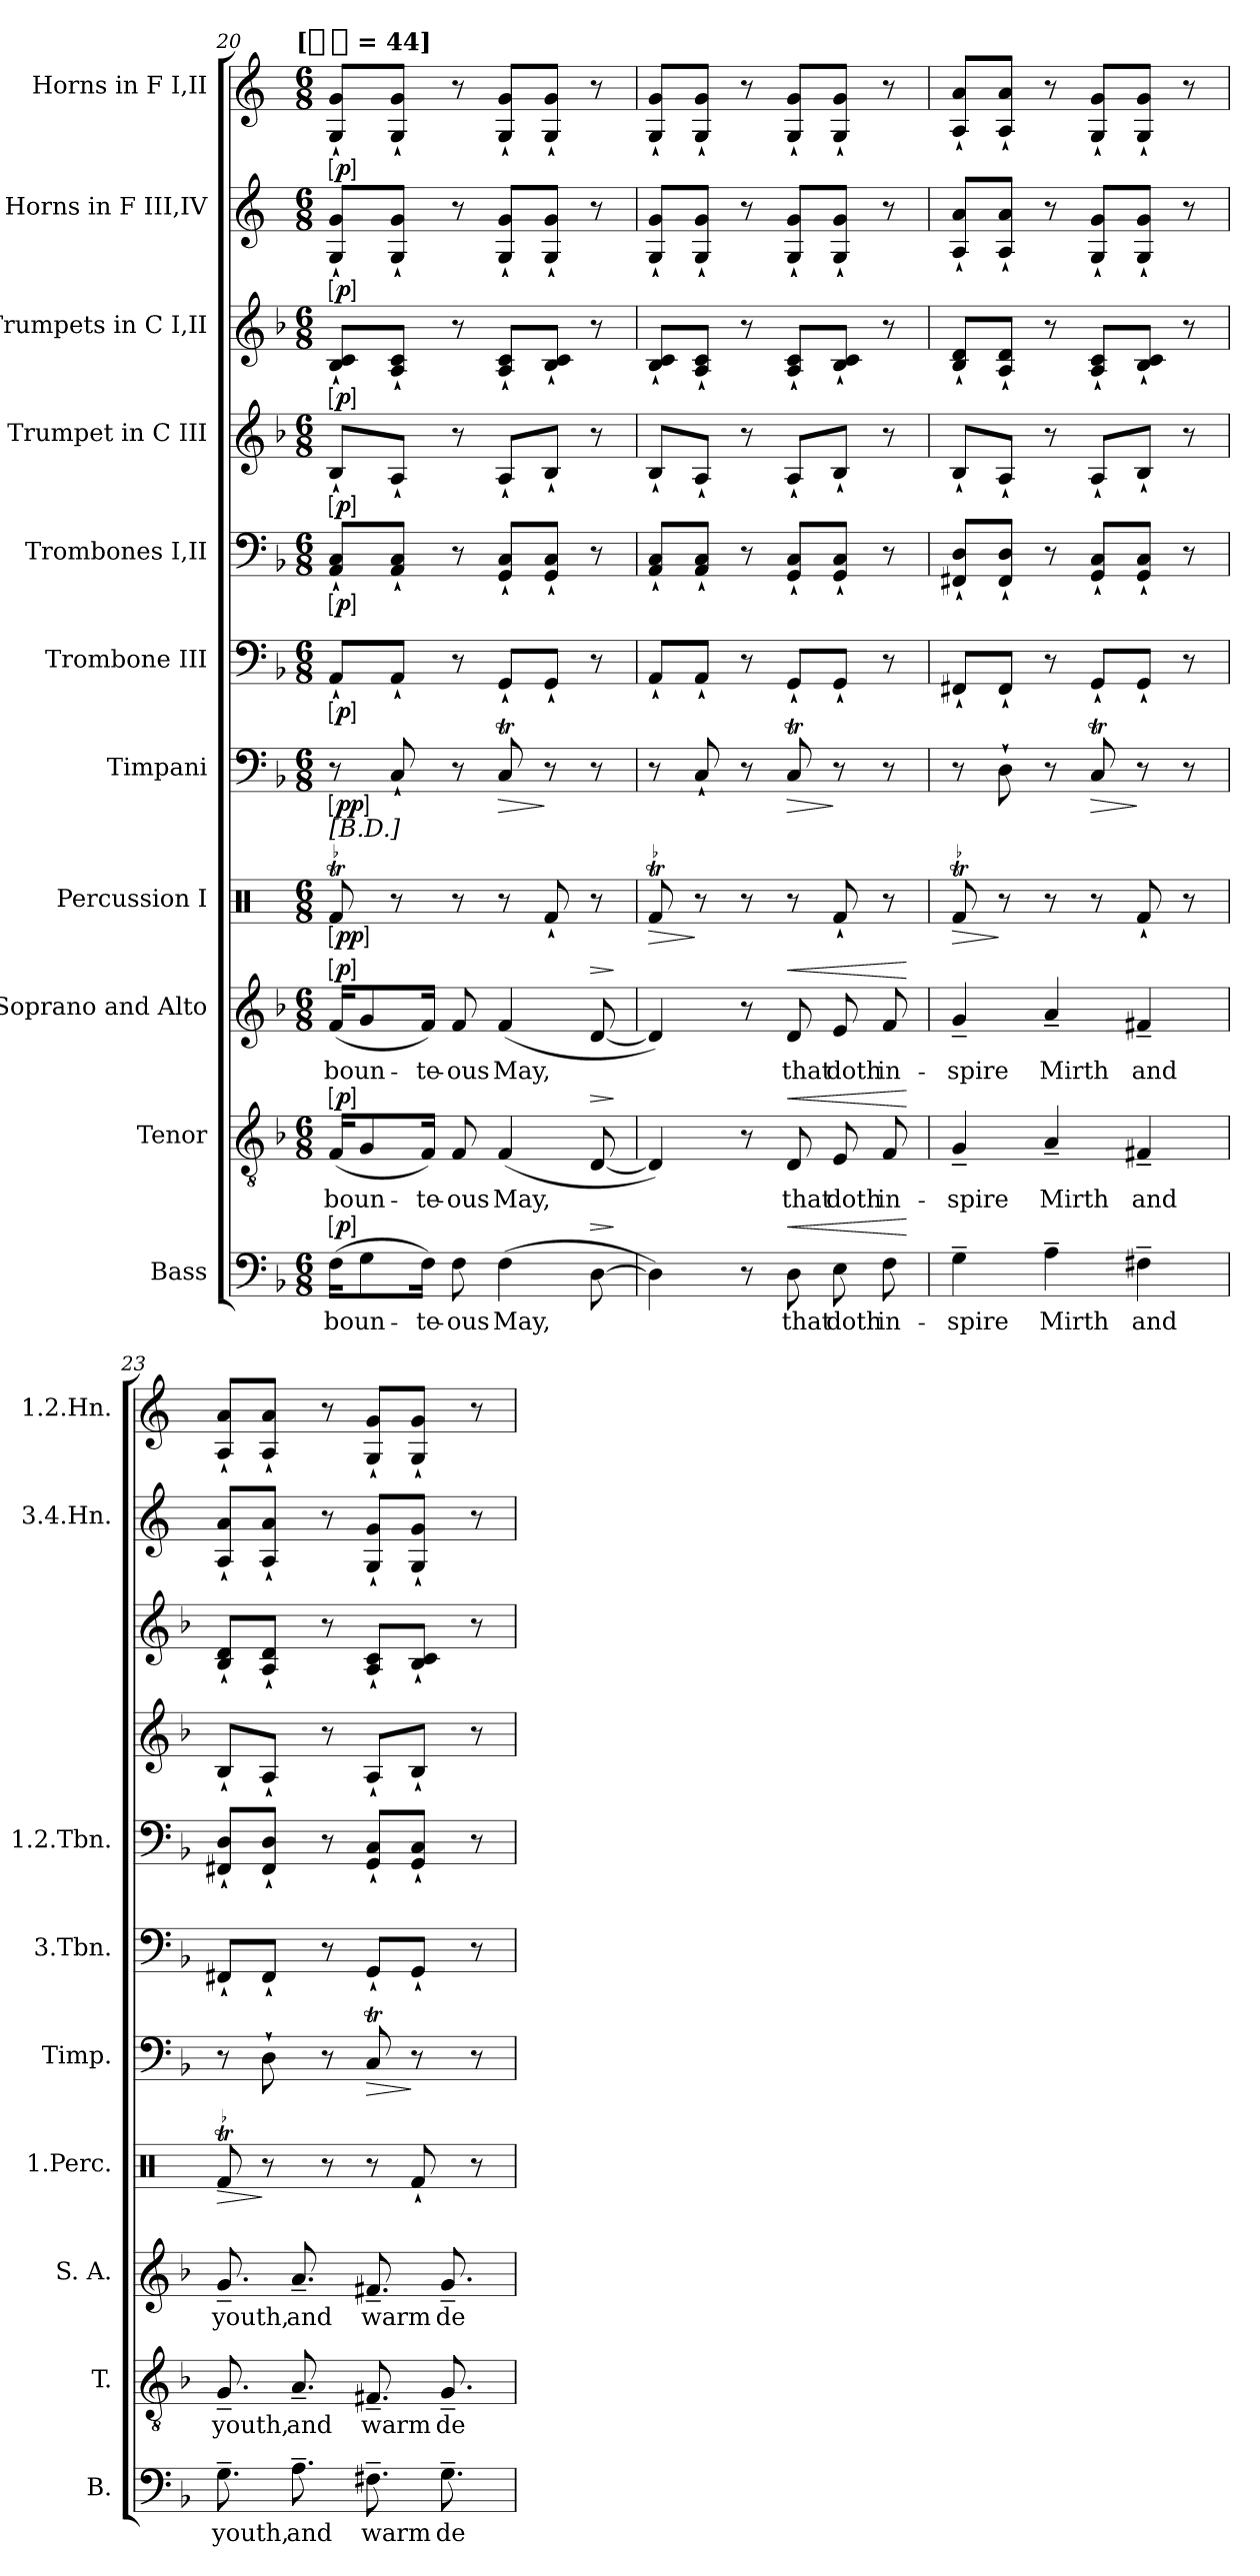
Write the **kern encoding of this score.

**kern	**text	**dynam	**kern	**text	**dynam	**kern	**text	**dynam	**kern	**dynam	**kern	**dynam	**kern	**dynam	**kern	**dynam	**kern	**dynam	**kern	**dynam	**kern	**dynam	**kern	**dynam
*part11	*part11	*part11	*part10	*part10	*part10	*part9	*part9	*part9	*part8	*part8	*part7	*part7	*part6	*part6	*part5	*part5	*part4	*part4	*part3	*part3	*part2	*part2	*part1	*part1
*staff11	*staff11	*staff11	*staff10	*staff10	*staff10	*staff9	*staff9	*staff9	*staff8	*staff8	*staff7	*staff7	*staff6	*staff6	*staff5	*staff5	*staff4	*staff4	*staff3	*staff3	*staff2	*staff2	*staff1	*staff1
*I"Bass	*	*	*I"Tenor	*	*	*I"Soprano and Alto	*	*	*I"Percussion I	*	*I"Timpani	*	*I"Trombone III	*	*I"Trombones I,II	*	*I"Trumpet in C III	*	*I"Trumpets in C I,II	*	*I"Horns in F III,IV	*	*I"Horns in F I,II	*
*I'B.	*	*	*I'T.	*	*	*I'S. A.	*	*	*I'1.Perc.	*	*I'Timp.	*	*I'3.Tbn.	*	*I'1.2.Tbn.	*	*	*	*	*	*I'3.4.Hn.	*	*I'1.2.Hn.	*
*clefF4	*	*	*clefGv2	*	*	*clefG2	*	*	*clefX	*	*clefF4	*	*clefF4	*	*clefF4	*	*clefG2	*	*clefG2	*	*clefG2	*	*clefG2	*
*	*	*	*	*	*	*	*	*	*	*	*	*	*	*	*	*	*	*	*	*	*ITrd4c7	*	*ITrd4c7	*
*k[b-]	*	*	*k[b-]	*	*	*k[b-]	*	*	*k[]	*	*k[b-]	*	*k[b-]	*	*k[b-]	*	*k[b-]	*	*k[b-]	*	*k[b-]	*	*k[b-]	*
*F:	*	*	*F:	*	*	*F:	*	*	*C:	*	*F:	*	*F:	*	*F:	*	*F:	*	*F:	*	*F:	*	*F:	*
!!LO:TX:omd:t=[[quarter-dot] = 44]
*M6/8	*	*	*M6/8	*	*	*M6/8	*	*	*M6/8	*	*M6/8	*	*M6/8	*	*M6/8	*	*M6/8	*	*M6/8	*	*M6/8	*	*M6/8	*
*MM66	*	*	*MM66	*	*	*MM66	*	*	*MM66	*	*MM66	*	*MM66	*	*MM66	*	*MM66	*	*MM66	*	*MM66	*	*MM66	*
=20	=20	=20	=20	=20	=20	=20	=20	=20	=20	=20	=20	=20	=20	=20	=20	=20	=20	=20	=20	=20	=20	=20	=20	=20
!	!	!	!	!	!	!	!	!	!LO:TX:a:t=[B.D.]	!	!	!	!	!	!	!	!	!	!	!	!	!	!	!
!	!	!LO:DY:a:ed=brack	!	!	!LO:DY:a:ed=brack	!	!	!LO:DY:a:ed=brack	!	!LO:DY:ed=brack	!	!LO:DY:ed=brack	!	!LO:DY:ed=brack	!	!LO:DY:ed=brack	!	!LO:DY:ed=brack	!	!LO:DY:ed=brack	!	!LO:DY:ed=brack	!	!LO:DY:ed=brack
(16FKL	boun-	p	(16FKL	boun-	p	(16fKL	boun-	p	8Rft/	pp	8r	pp	8AA`L	p	8AA` 8C`L	p	8B-`L	p	8B-` 8c`L	p	8C` 8c`L	p	8C` 8c`L	p
8G	.	.	8G	.	.	8g	.	.	.	.	.	.	.	.	.	.	.	.	.	.	.	.	.	.
.	.	.	.	.	.	.	.	.	8r	.	8C`	.	8AA`J	.	8AA` 8C`J	.	8A`J	.	8A` 8c`J	.	8C` 8c`J	.	8C` 8c`J	.
16FJk)	-te-	.	16FJk)	-te-	.	16fJk)	-te-	.	.	.	.	.	.	.	.	.	.	.	.	.	.	.	.	.
8F	-ous	.	8F	-ous	.	8f	-ous	.	8r	.	8r	.	8r	.	8r	.	8r	.	8r	.	8r	.	8r	.
!	!	!	!	!	!	!	!	!	!	!	!	!LO:HP:b	!	!	!	!	!	!	!	!	!	!	!	!
(4F	May,	.	(4F	May,	.	(4f	May,	.	8r	.	8CT	>	8GG`L	.	8GG` 8C`L	.	8A`L	.	8A` 8c`L	.	8C` 8c`L	.	8C` 8c`L	.
.	.	.	.	.	.	.	.	.	8Rf`/	.	8r	]	8GG`J	.	8GG` 8C`J	.	8B-`J	.	8B-` 8c`J	.	8C` 8c`J	.	8C` 8c`J	.
!	!	!LO:HP:a	!	!	!LO:HP:a	!	!	!LO:HP:a	!	!	!	!	!	!	!	!	!	!	!	!	!	!	!	!
[8D	.	>	[8D	.	>	[8d	.	>	8r	.	8r	.	8r	.	8r	.	8r	.	8r	.	8r	.	8r	.
.	.	]	.	.	]	.	.	]	.	.	.	.	.	.	.	.	.	.	.	.	.	.	.	.
=21	=21	=21	=21	=21	=21	=21	=21	=21	=21	=21	=21	=21	=21	=21	=21	=21	=21	=21	=21	=21	=21	=21	=21	=21
!	!	!	!	!	!	!	!	!	!	!LO:HP:b	!	!	!	!	!	!	!	!	!	!	!	!	!	!
4D])	.	.	4D])	.	.	4d])	.	.	8Rft/	>	8r	.	8AA`L	.	8AA` 8C`L	.	8B-`L	.	8B-` 8c`L	.	8C` 8c`L	.	8C` 8c`L	.
.	.	.	.	.	.	.	.	.	8r	]	8C`	.	8AA`J	.	8AA` 8C`J	.	8A`J	.	8A` 8c`J	.	8C` 8c`J	.	8C` 8c`J	.
8r	.	.	8r	.	.	8r	.	.	8r	.	8r	.	8r	.	8r	.	8r	.	8r	.	8r	.	8r	.
!	!	!LO:HP:a	!	!	!LO:HP:a	!	!	!LO:HP:a	!	!	!	!LO:HP:b	!	!	!	!	!	!	!	!	!	!	!	!
8D	that	<	8D	that	<	8d	that	<	8r	.	8CT	>	8GG`L	.	8GG` 8C`L	.	8A`L	.	8A` 8c`L	.	8C` 8c`L	.	8C` 8c`L	.
8E	doth	.	8E	doth	.	8e	doth	.	8Rf`/	.	8r	]	8GG`J	.	8GG` 8C`J	.	8B-`J	.	8B-` 8c`J	.	8C` 8c`J	.	8C` 8c`J	.
8F	in-	.	8F	in-	.	8f	in-	.	8r	.	8r	.	8r	.	8r	.	8r	.	8r	.	8r	.	8r	.
.	.	[	.	.	[	.	.	[	.	.	.	.	.	.	.	.	.	.	.	.	.	.	.	.
=22	=22	=22	=22	=22	=22	=22	=22	=22	=22	=22	=22	=22	=22	=22	=22	=22	=22	=22	=22	=22	=22	=22	=22	=22
!	!	!	!	!	!	!	!	!	!	!LO:HP:b	!	!	!	!	!	!	!	!	!	!	!	!	!	!
4G~	-spire	.	4G~	-spire	.	4g~	-spire	.	8Rft/	>	8r	.	8FF#X`L	.	8FF#X` 8D`L	.	8B-`L	.	8B-` 8d`L	.	8D` 8d`L	.	8D` 8d`L	.
.	.	.	.	.	.	.	.	.	8r	]	8D`	.	8FF#`J	.	8FF#` 8D`J	.	8A`J	.	8A` 8d`J	.	8D` 8d`J	.	8D` 8d`J	.
4A~	Mirth	.	4A~	Mirth	.	4a~	Mirth	.	8r	.	8r	.	8r	.	8r	.	8r	.	8r	.	8r	.	8r	.
!	!	!	!	!	!	!	!	!	!	!	!	!LO:HP:b	!	!	!	!	!	!	!	!	!	!	!	!
.	.	.	.	.	.	.	.	.	8r	.	8CT	>	8GG`L	.	8GG` 8C`L	.	8A`L	.	8A` 8c`L	.	8C` 8c`L	.	8C` 8c`L	.
4F#X~	and	.	4F#X~	and	.	4f#X~	and	.	8Rf`/	.	8r	]	8GG`J	.	8GG` 8C`J	.	8B-`J	.	8B-` 8c`J	.	8C` 8c`J	.	8C` 8c`J	.
.	.	.	.	.	.	.	.	.	8r	.	8r	.	8r	.	8r	.	8r	.	8r	.	8r	.	8r	.
=23	=23	=23	=23	=23	=23	=23	=23	=23	=23	=23	=23	=23	=23	=23	=23	=23	=23	=23	=23	=23	=23	=23	=23	=23
!	!	!	!	!	!	!	!	!	!	!LO:HP:b	!	!	!	!	!	!	!	!	!	!	!	!	!	!
8.G~	youth,	.	8.G~	youth,	.	8.g~	youth,	.	8Rft/	>	8r	.	8FF#X`L	.	8FF#X` 8D`L	.	8B-`L	.	8B-` 8d`L	.	8D` 8d`L	.	8D` 8d`L	.
.	.	.	.	.	.	.	.	.	8r	]	8D`	.	8FF#`J	.	8FF#` 8D`J	.	8A`J	.	8A` 8d`J	.	8D` 8d`J	.	8D` 8d`J	.
8.A~	and	.	8.A~	and	.	8.a~	and	.	.	.	.	.	.	.	.	.	.	.	.	.	.	.	.	.
.	.	.	.	.	.	.	.	.	8r	.	8r	.	8r	.	8r	.	8r	.	8r	.	8r	.	8r	.
!	!	!	!	!	!	!	!	!	!	!	!	!LO:HP:b	!	!	!	!	!	!	!	!	!	!	!	!
8.F#X~	warm	.	8.F#X~	warm	.	8.f#X~	warm	.	8r	.	8CT	>	8GG`L	.	8GG` 8C`L	.	8A`L	.	8A` 8c`L	.	8C` 8c`L	.	8C` 8c`L	.
.	.	.	.	.	.	.	.	.	8Rf`/	.	8r	]	8GG`J	.	8GG` 8C`J	.	8B-`J	.	8B-` 8c`J	.	8C` 8c`J	.	8C` 8c`J	.
8.G~	de-	.	8.G~	de-	.	8.g~	de-	.	.	.	.	.	.	.	.	.	.	.	.	.	.	.	.	.
.	.	.	.	.	.	.	.	.	8r	.	8r	.	8r	.	8r	.	8r	.	8r	.	8r	.	8r	.
=	=	=	=	=	=	=	=	=	=	=	=	=	=	=	=	=	=	=	=	=	=	=	=	=
*-	*-	*-	*-	*-	*-	*-	*-	*-	*-	*-	*-	*-	*-	*-	*-	*-	*-	*-	*-	*-	*-	*-	*-	*-
